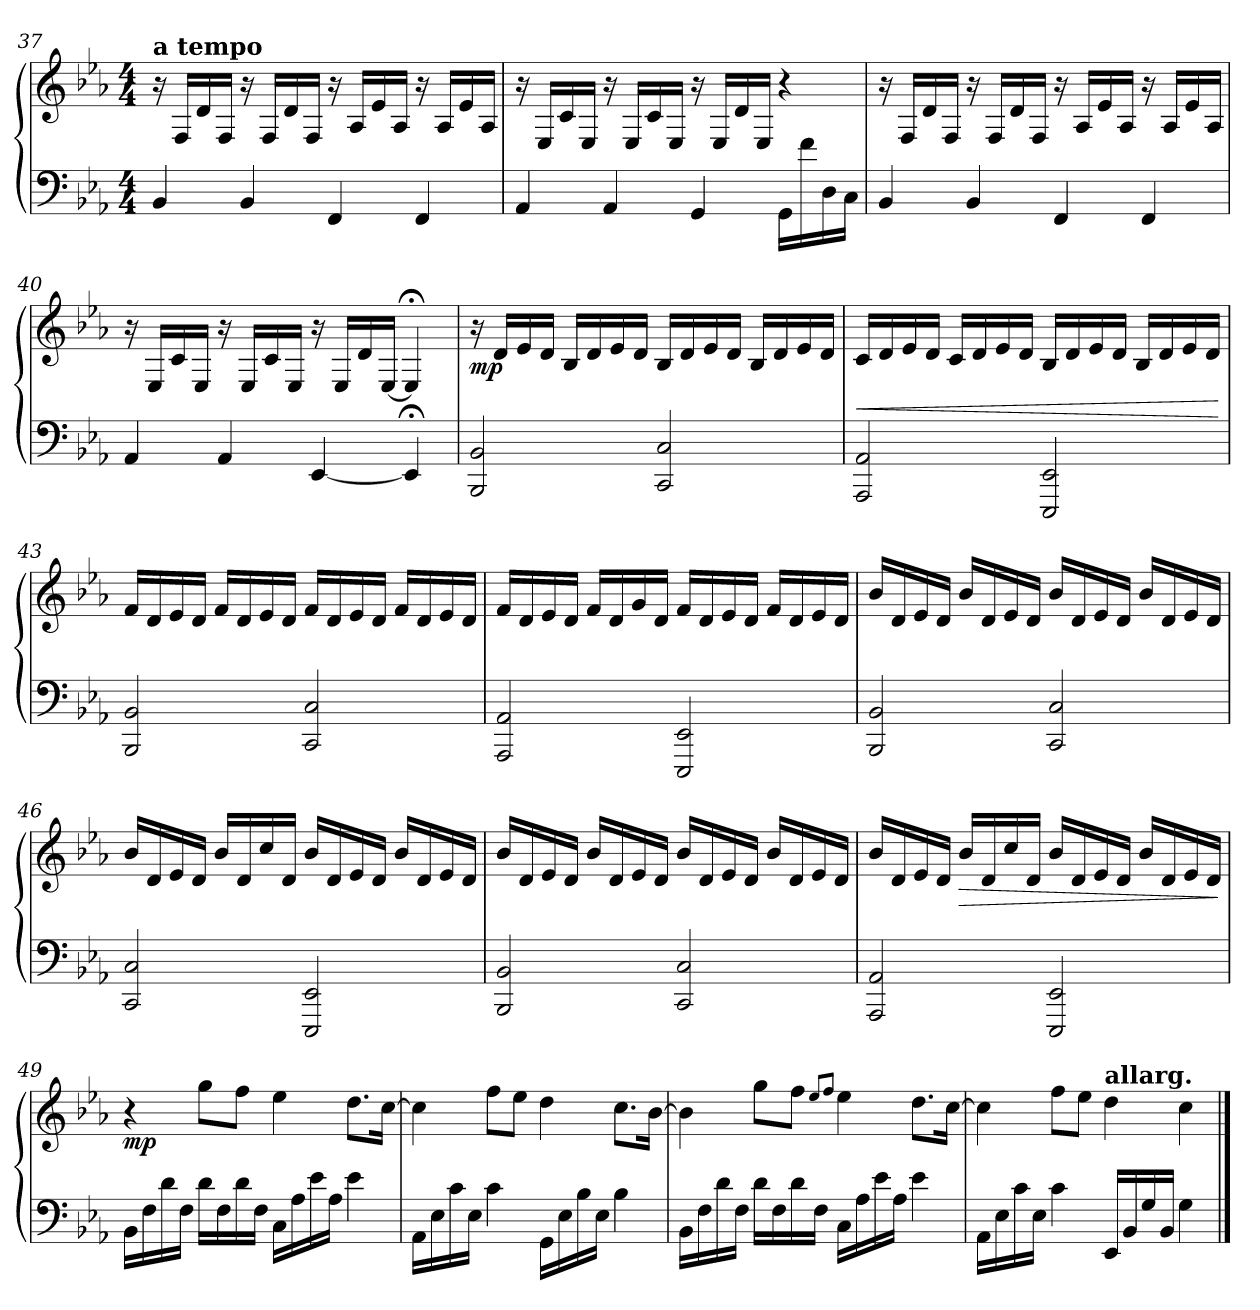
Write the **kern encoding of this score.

**kern	**kern	**dynam
*part1	*part1	*part1
*staff2	*staff1	*staff1/2
!!LO:LB:g=z
*clefF4	*clefG2	*
*k[b-e-a-]	*k[b-e-a-]	*
*M4/4	*M4/4	*
=37	=37	=37
!	!LO:TX:a:B:t=a tempo	!
4BB-/	16r	.
.	16F/LL	.
.	16d/	.
.	16F/JJ	.
4BB-/	16r	.
.	16F/LL	.
.	16d/	.
.	16F/JJ	.
4FF/	16r	.
.	16A-/LL	.
.	16e-/	.
.	16A-/JJ	.
4FF/	16r	.
.	16A-/LL	.
.	16e-/	.
.	16A-/JJ	.
=38	=38	=38
4AA-/	16r	.
.	16E-/LL	.
.	16c/	.
.	16E-/JJ	.
4AA-/	16r	.
.	16E-/LL	.
.	16c/	.
.	16E-/JJ	.
4GG/	16r	.
.	16E-/LL	.
.	16d/	.
.	16E-/JJ	.
16GG\LL	4r	.
16f\	.	.
16D\	.	.
16C\JJ	.	.
!!LO:LB:g=z
=39	=39	=39
4BB-/	16r	.
.	16F/LL	.
.	16d/	.
.	16F/JJ	.
4BB-/	16r	.
.	16F/LL	.
.	16d/	.
.	16F/JJ	.
4FF/	16r	.
.	16A-/LL	.
.	16e-/	.
.	16A-/JJ	.
4FF/	16r	.
.	16A-/LL	.
.	16e-/	.
.	16A-/JJ	.
=40	=40	=40
4AA-/	16r	.
.	16E-/LL	.
.	16c/	.
.	16E-/JJ	.
4AA-/	16r	.
.	16E-/LL	.
.	16c/	.
.	16E-/JJ	.
[4EE-/	16r	.
.	16E-/LL	.
.	16d/	.
.	[16E-/JJ	.
4EE-;</]	4E-;</]	.
!!LO:PB:g=z
=41	=41	=41
!	!	!LO:DY:b
2BBB-/ 2BB-/	16r	mp
.	16d/LL	.
.	16e-/	.
.	16d/JJ	.
.	16B-/LL	.
.	16d/	.
.	16e-/	.
.	16d/JJ	.
2CC/ 2C/	16B-/LL	.
.	16d/	.
.	16e-/	.
.	16d/JJ	.
.	16B-/LL	.
.	16d/	.
.	16e-/	.
.	16d/JJ	.
=42	=42	=42
!	!	!LO:HP:a=2
2AAA-/ 2AA-/	16c/LL	<
.	16d/	.
.	16e-/	.
.	16d/JJ	.
.	16c/LL	.
.	16d/	.
.	16e-/	.
.	16d/JJ	.
2EEE-/ 2EE-/	16B-/LL	.
.	16d/	.
.	16e-/	.
.	16d/JJ	.
.	16B-/LL	.
.	16d/	.
.	16e-/	.
.	16d/JJ	.
.	.	[
!!LO:LB:g=z
=43	=43	=43
2BBB-/ 2BB-/	16f/LL	.
.	16d/	.
.	16e-/	.
.	16d/JJ	.
.	16f/LL	.
.	16d/	.
.	16e-/	.
.	16d/JJ	.
2CC/ 2C/	16f/LL	.
.	16d/	.
.	16e-/	.
.	16d/JJ	.
.	16f/LL	.
.	16d/	.
.	16e-/	.
.	16d/JJ	.
=44	=44	=44
2AAA-/ 2AA-/	16f/LL	.
.	16d/	.
.	16e-/	.
.	16d/JJ	.
.	16f/LL	.
.	16d/	.
.	16g/	.
.	16d/JJ	.
2EEE-/ 2EE-/	16f/LL	.
.	16d/	.
.	16e-/	.
.	16d/JJ	.
.	16f/LL	.
.	16d/	.
.	16e-/	.
.	16d/JJ	.
!!LO:LB:g=z
=45	=45	=45
2BBB-/ 2BB-/	16b-/LL	.
.	16d/	.
.	16e-/	.
.	16d/JJ	.
.	16b-/LL	.
.	16d/	.
.	16e-/	.
.	16d/JJ	.
2CC/ 2C/	16b-/LL	.
.	16d/	.
.	16e-/	.
.	16d/JJ	.
.	16b-/LL	.
.	16d/	.
.	16e-/	.
.	16d/JJ	.
=46	=46	=46
2CC/ 2C/	16b-/LL	.
.	16d/	.
.	16e-/	.
.	16d/JJ	.
.	16b-/LL	.
.	16d/	.
.	16cc/	.
.	16d/JJ	.
2EEE-/ 2EE-/	16b-/LL	.
.	16d/	.
.	16e-/	.
.	16d/JJ	.
.	16b-/LL	.
.	16d/	.
.	16e-/	.
.	16d/JJ	.
!!LO:LB:g=z
=47	=47	=47
2BBB-/ 2BB-/	16b-/LL	.
.	16d/	.
.	16e-/	.
.	16d/JJ	.
.	16b-/LL	.
.	16d/	.
.	16e-/	.
.	16d/JJ	.
2CC/ 2C/	16b-/LL	.
.	16d/	.
.	16e-/	.
.	16d/JJ	.
.	16b-/LL	.
.	16d/	.
.	16e-/	.
.	16d/JJ	.
=48	=48	=48
2AAA-/ 2AA-/	16b-/LL	.
.	16d/	.
.	16e-/	.
.	16d/JJ	.
!	!	!LO:HP:b
.	16b-/LL	>
.	16d/	.
.	16cc/	.
.	16d/JJ	.
2EEE-/ 2EE-/	16b-/LL	.
.	16d/	.
.	16e-/	.
.	16d/JJ	.
.	16b-/LL	.
.	16d/	.
.	16e-/	.
.	16d/JJ	.
.	.	]
!!LO:LB:g=z
=49	=49	=49
!	!	!LO:DY:b
16BB-\LL	4r	mp
16F\	.	.
16d\	.	.
16F\JJ	.	.
16d\LL	8gg\L	.
16F\	.	.
16d\	8ff\J	.
16F\JJ	.	.
16C\LL	4ee-\	.
16A-\	.	.
16e-\	.	.
16A-\JJ	.	.
4e-\	8.dd\L	.
.	[16cc\Jk	.
=50	=50	=50
16AA-\LL	4cc\]	.
16E-\	.	.
16c\	.	.
16E-\JJ	.	.
4c\	8ff\L	.
.	8ee-\J	.
16GG\LL	4dd\	.
16E-\	.	.
16B-\	.	.
16E-\JJ	.	.
4B-\	8.cc\L	.
.	[16b-\Jk	.
=51	=51	=51
16BB-\LL	4b-\]	.
16F\	.	.
16d\	.	.
16F\JJ	.	.
16d\LL	8gg\L	.
16F\	.	.
16d\	8ff\J	.
16F\JJ	.	.
.	8qee-/L	.
.	8qff/J	.
16C\LL	4ee-\	.
16A-\	.	.
16e-\	.	.
16A-\JJ	.	.
4e-\	8.dd\L	.
.	[16cc\Jk	.
!!LO:LB:g=z
=52	=52	=52
16AA-\LL	4cc\]	.
16E-\	.	.
16c\	.	.
16E-\JJ	.	.
4c\	8ff\L	.
.	8ee-\J	.
!	!LO:TX:a:B:t=allarg.	!
16EE-/LL	4dd\	.
16BB-/	.	.
16G/	.	.
16BB-/JJ	.	.
4G\	4cc\	.
==	==	==
*-	*-	*-
